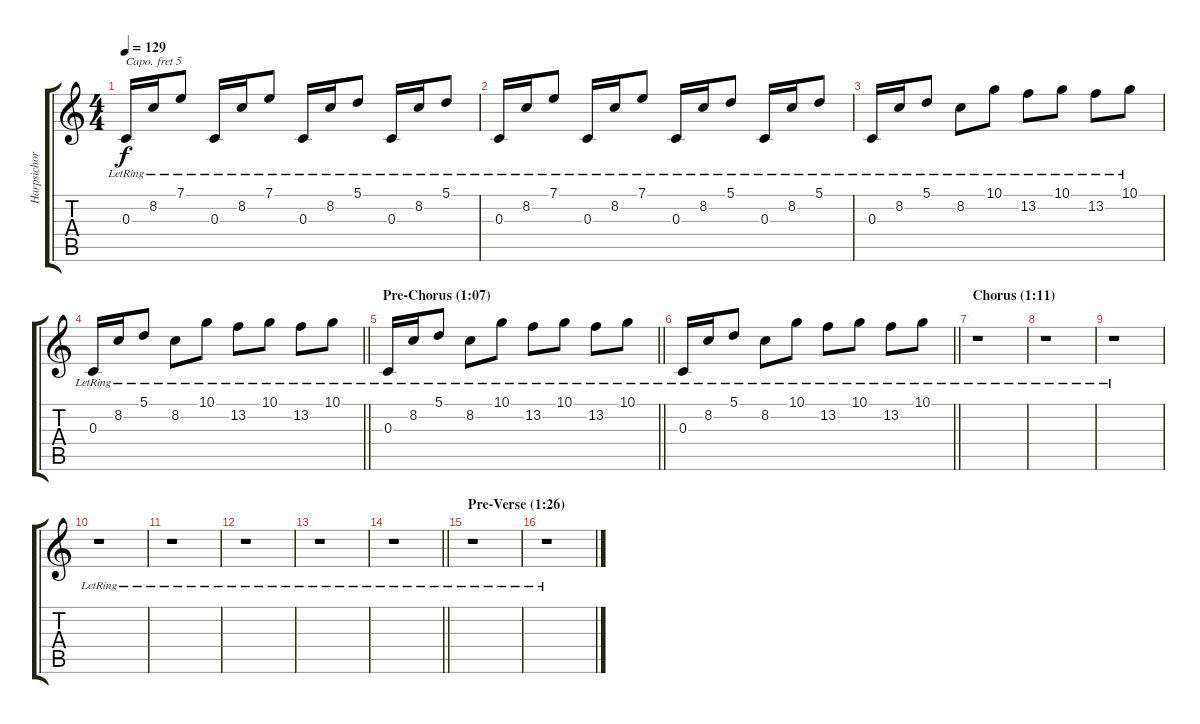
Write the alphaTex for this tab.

\track ("Harpsichord" "Harpsichor") {instrument harpsichord}
\staff {score tabs}
\capo 5
\tuning (E4 B3 G3 D3 A2 E2) {hide}
\ts (4 4)
\tempo 129
\clef g2
\ks c
0.3{lr}.16{dy f} 8.2{lr}.16 7.1{lr}.8 0.3{lr}.16 8.2{lr}.16 7.1{lr}.8 0.3{lr}.16 8.2{lr}.16 5.1{lr}.8 0.3{lr}.16 8.2{lr}.16 5.1{lr}.8 |
0.3{lr}.16 8.2{lr}.16 7.1{lr}.8 0.3{lr}.16 8.2{lr}.16 7.1{lr}.8 0.3{lr}.16 8.2{lr}.16 5.1{lr}.8 0.3{lr}.16 8.2{lr}.16 5.1{lr}.8 |
0.3{lr}.16 8.2{lr}.16 5.1{lr}.8 8.2{lr}.8 10.1{lr}.8 13.2{lr}.8 10.1{lr}.8 13.2{lr}.8 10.1{lr}.8 |
\barLineRight lightlight
0.3{lr}.16 8.2{lr}.16 5.1{lr}.8 8.2{lr}.8 10.1{lr}.8 13.2{lr}.8 10.1{lr}.8 13.2{lr}.8 10.1{lr}.8 |
\section ("" "Pre-Chorus (1:07)")
\barLineRight lightlight
0.3{lr}.16 8.2{lr}.16 5.1{lr}.8 8.2{lr}.8 10.1{lr}.8 13.2{lr}.8 10.1{lr}.8 13.2{lr}.8 10.1{lr}.8 |
\barLineRight lightlight
0.3{lr}.16 8.2{lr}.16 5.1{lr}.8 8.2{lr}.8 10.1{lr}.8 13.2{lr}.8 10.1{lr}.8 13.2{lr}.8 10.1{lr}.8 |
\section ("" "Chorus (1:11)")
r.1 |
r.1 |
r.1 |
r.1 |
r.1 |
r.1 |
r.1 |
\barLineRight lightlight
r.1 |
\section ("" "Pre-Verse (1:26)")
r.1 |
r.1
